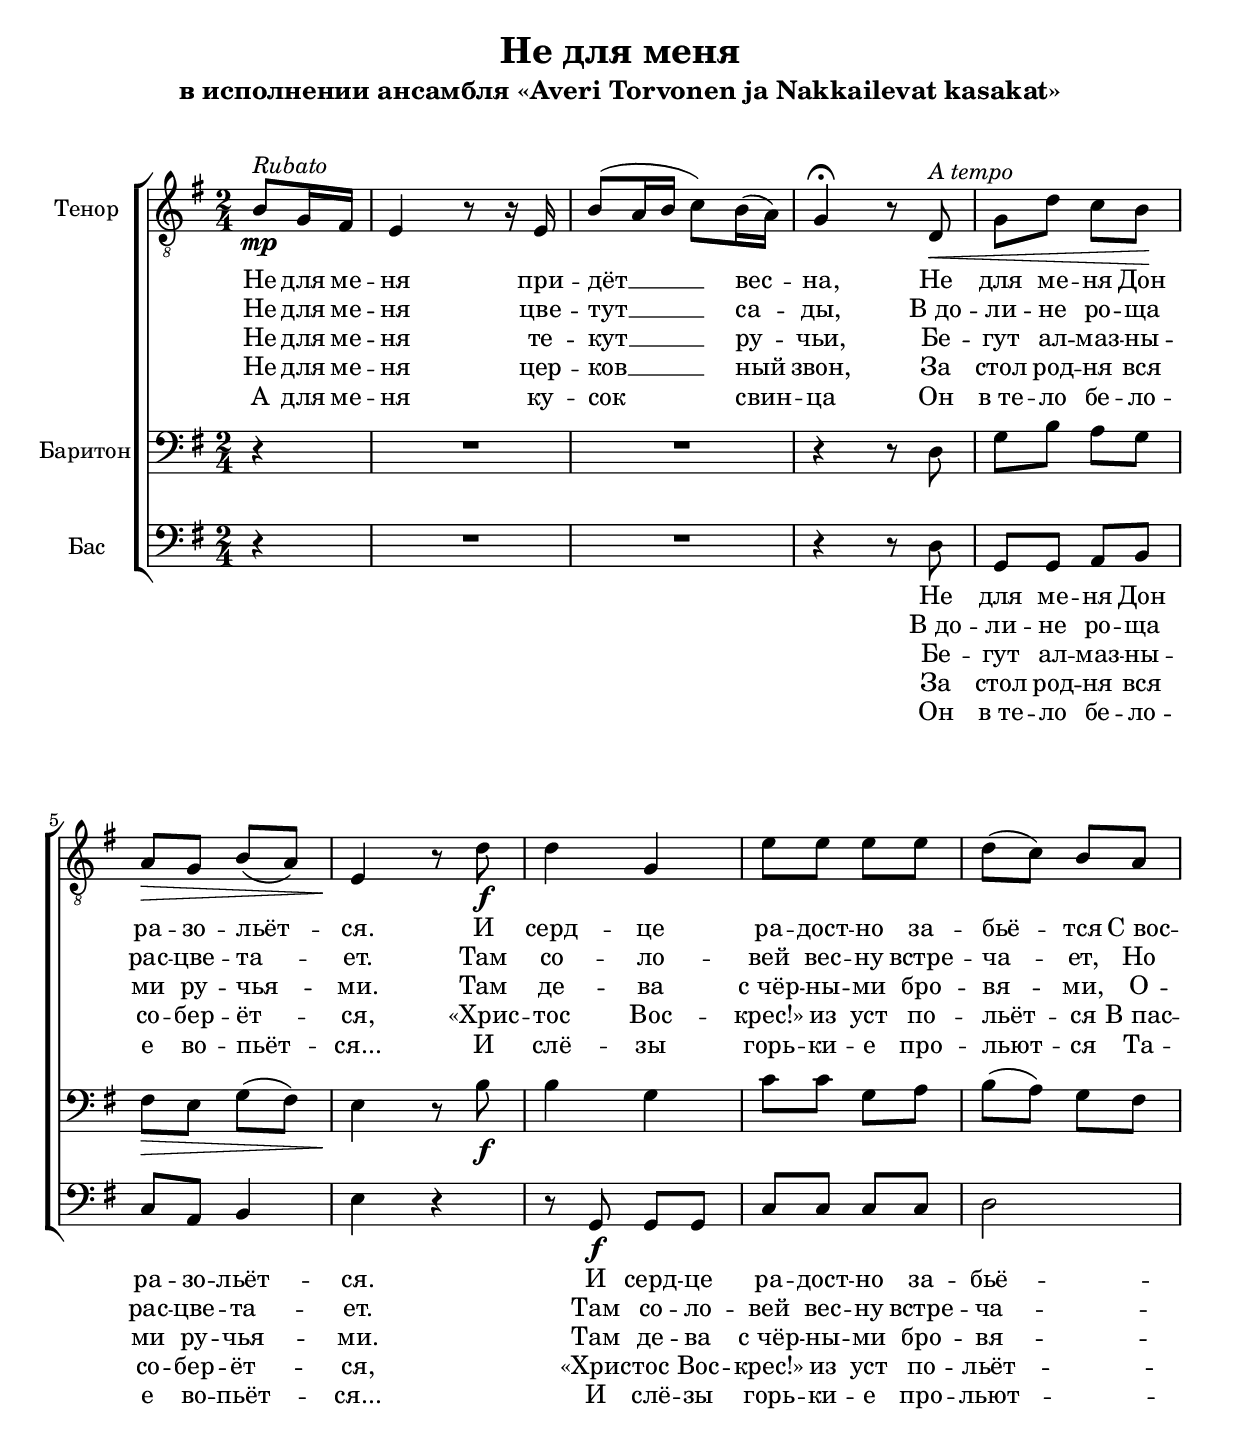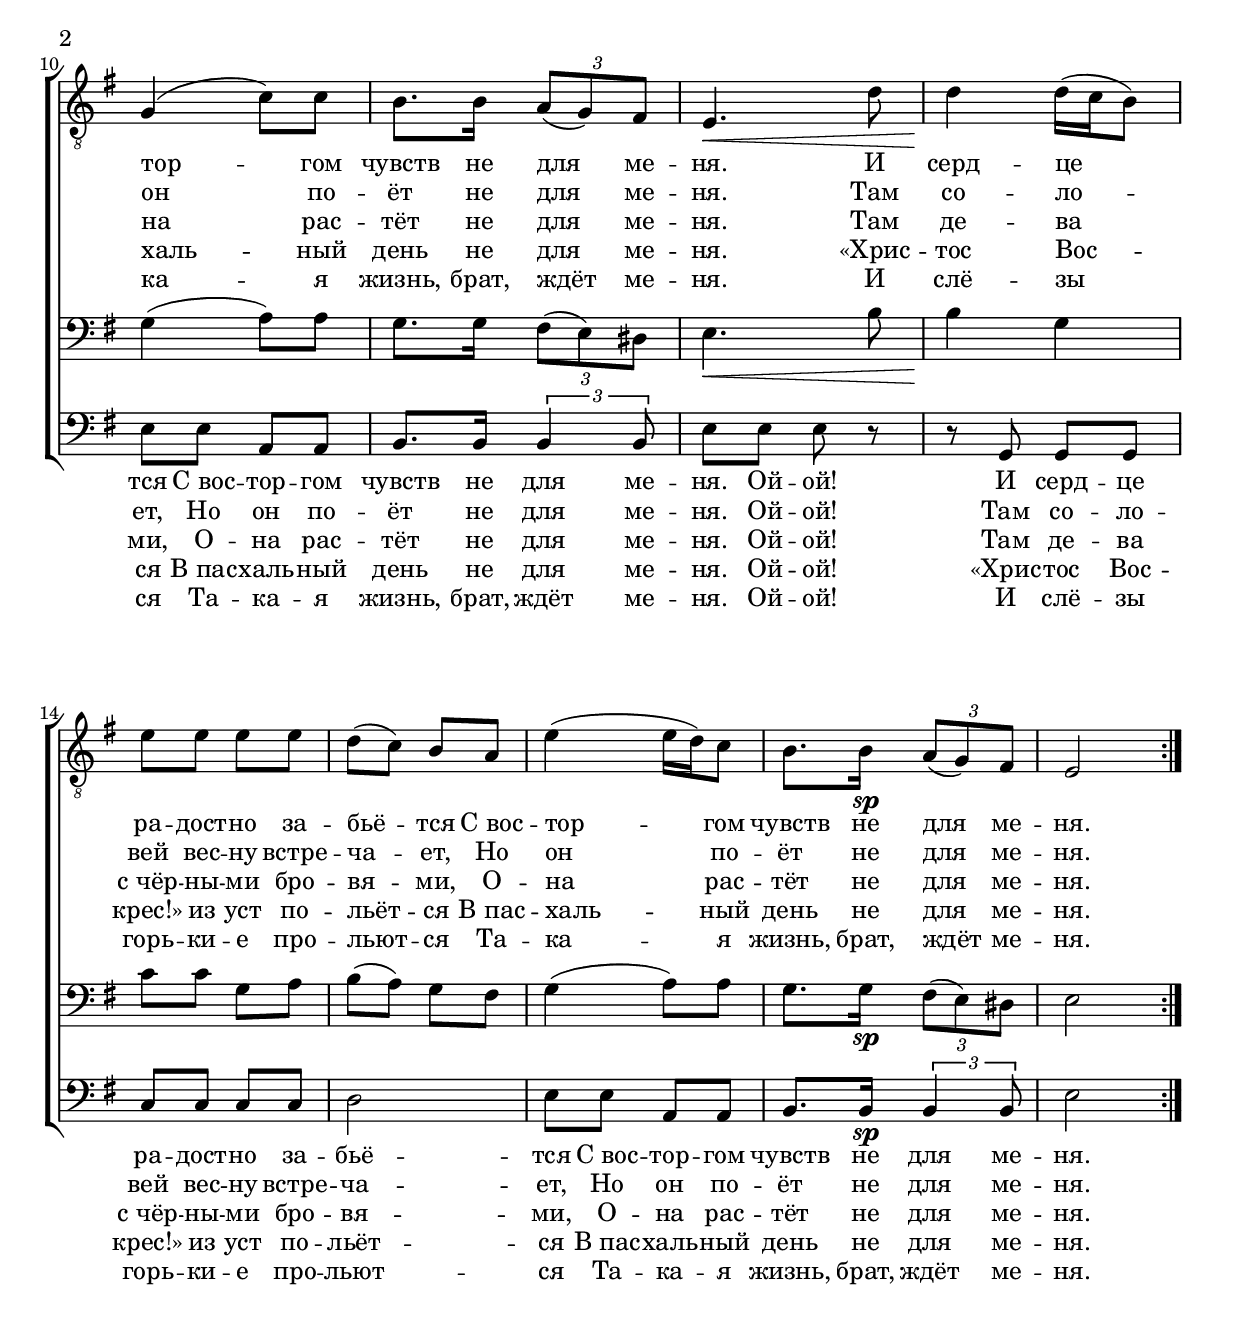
\version "2.14.2"
\pointAndClickOff

\header {
  title = "Не для меня"
  subtitle = "в исполнении ансамбля «Averi Torvonen ja Nakkailevat kasakat»"
%  composer = "Säveltäjä"
%  poet = "Sanoittaja"
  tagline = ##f
}

globals = { \key e \minor \time 2/4 }

tenor = \relative c' {
  \partial 4
  b8\mp^\markup {\italic Rubato }
  g16 fis16 | e4 r8 r16 e16 | b'8 ( a16 b16 c8) b16( a16) g4\fermata r8 % intro
  d\<^\markup {\italic "A tempo" } | g d' c b\! | a\> g b( a) | e4\! r8 % verse
  d'8\f|d4 g,4|e'8 e e e|d( c) b a g4( c8) c8|b8. b16 \times 2/3 {a8( g8) fis8}|e4.\< % chorus 
  d'8  |d4\! d16( c16 b8)|e8 e e e|d( c) b a e'4( e16 d16) c8|b8. b16\sp \times 2/3 {a8( g8) fis8}|e2 % chorus
}

barytone = \relative c {
  \partial 4 r4
  R2*2 r4 r8 d | g b a g | fis\> e g( fis) | e4\! r8 % verse
  b'8\f|b4 g4|c8 c g a|b( a) g fis|g4( a8) a8|g8. g16 \times 2/3 {fis8( e8) dis8}|e4.\< % chorus
  b'8|b4\! g4|c8 c g a|b( a) g fis|g4( a8) a8|g8. g16\sp \times 2/3 {fis8( e8) dis8}|e2 % chorus
}

bass = 	\relative c {
  \partial 4 r4
  R2*2 r4 r8 d8|g,8 g a b|c a b4|e4 r4 % verse
  r8 g,8\f g g|c8 c c c|d2|e8 e8 a,8 a8|b8. b16 \times 2/3 {b4 b8}|e8 e8 e8 r8 % chorus
  r8 g,8 g g|c8 c c c|d2|e8 e8 a,8 a8|b8. b16\sp \times 2/3 {b4 b8}|e2 % chorus
}

introOne = \lyricmode { Не для ме -- ня при -- дёт __ вес -- на, }
verseOne = \lyricmode { Не для ме -- ня  Дон ра -- зо -- льёт -- ся. }
chorusOne = \lyricmode {
  И серд -- це ра -- дост -- но за -- бьё -- тся 
  С_вос -- тор -- гом чувств не для ме -- ня.
}

introTwo = \lyricmode { Не для ме -- ня цве -- тут __ са -- ды, }
verseTwo = \lyricmode { В_до -- ли -- не ро -- ща рас -- цве -- та -- ет. }
chorusTwo = \lyricmode { 
  Там со -- ло -- вей вес -- ну встре -- ча -- ет, 
  Но он по -- ёт не для ме -- ня.
}

introThree = \lyricmode { Не для ме -- ня те -- кут __ ру -- чьи, }
verseThree = \lyricmode { Бе -- гут ал -- маз -- ны -- ми ру -- чья -- ми. }
chorusThree = \lyricmode { 
  Там де -- ва с_чёр -- ны -- ми бро -- вя -- ми,
  О -- на рас -- тёт не для ме -- ня.
}

introFour = \lyricmode { Не для ме -- ня цер -- ков __ ный звон, }
verseFour = \lyricmode { За стол род -- ня вся со -- бер -- ёт -- ся, }
chorusFour = \lyricmode { 
  «Хрис -- тос Вос -- крес!» из уст по -- льёт -- ся
  В_пас -- халь -- ный день не для ме -- ня.
}

introFive = \lyricmode { А для ме -- ня ку -- сок свин -- ца }
verseFive = \lyricmode { Он в_те -- ло бе -- ло -- е во -- пьёт -- ся... }
chorusFive = \lyricmode {
  И слё -- зы горь -- ки -- е про -- льют -- ся 
  Та -- ка -- я жизнь, брат, ждёт ме -- ня.
}

hoi = \lyricmode { Ой -- ой! }

\score {
  \new ChoirStaff <<
    \new Staff << 
      \set Staff.instrumentName = "Тенор"
      \set Staff.midiInstrument = "choir aahs"
      \new Voice = "Tenor" { \clef "treble_8" \globals \repeat volta 5 \tenor }
      \new Lyrics \lyricsto "Tenor" {	\introOne \verseOne \chorusOne \chorusOne}
      \new Lyrics \lyricsto "Tenor" {	\introTwo \verseTwo \chorusTwo \chorusTwo}
      \new Lyrics \lyricsto "Tenor" {	\introThree \verseThree \chorusThree \chorusThree}
      \new Lyrics \lyricsto "Tenor" {	\introFour \verseFour \chorusFour \chorusFour}
      \new Lyrics \lyricsto "Tenor" {	\introFive \verseFive \chorusFive \chorusFive}
    >>
    \new Staff << 
      \set Staff.instrumentName = "Баритон"
      \set Staff.midiInstrument = "choir aahs"
      \new Voice = "Barytone" { \clef bass \globals \barytone }
    >>
    \new Staff << 
      \set Staff.instrumentName = "Бас"
      \set Staff.midiInstrument = "choir aahs"
      \new Voice = "Bass" { \clef bass \globals \bass }
      \new Lyrics \lyricsto "Bass" {  \verseOne \chorusOne \hoi \chorusOne }
      \new Lyrics \lyricsto "Bass" {  \verseTwo \chorusTwo \hoi \chorusTwo }
      \new Lyrics \lyricsto "Bass" {  \verseThree \chorusThree \hoi \chorusThree }
      \new Lyrics \lyricsto "Bass" {  \verseFour \chorusFour \hoi \chorusFour }
      \new Lyrics \lyricsto "Bass" {  \verseFive \chorusFive \hoi \chorusFive }
    >> 
  >>
  \midi {}
  \layout {}
} 

\paper {
  ragged-bottom = ##t
  markup-system-spacing #'padding = #5  % between title and staff group
  system-system-spacing #'padding = #10 % between staff groups
}

